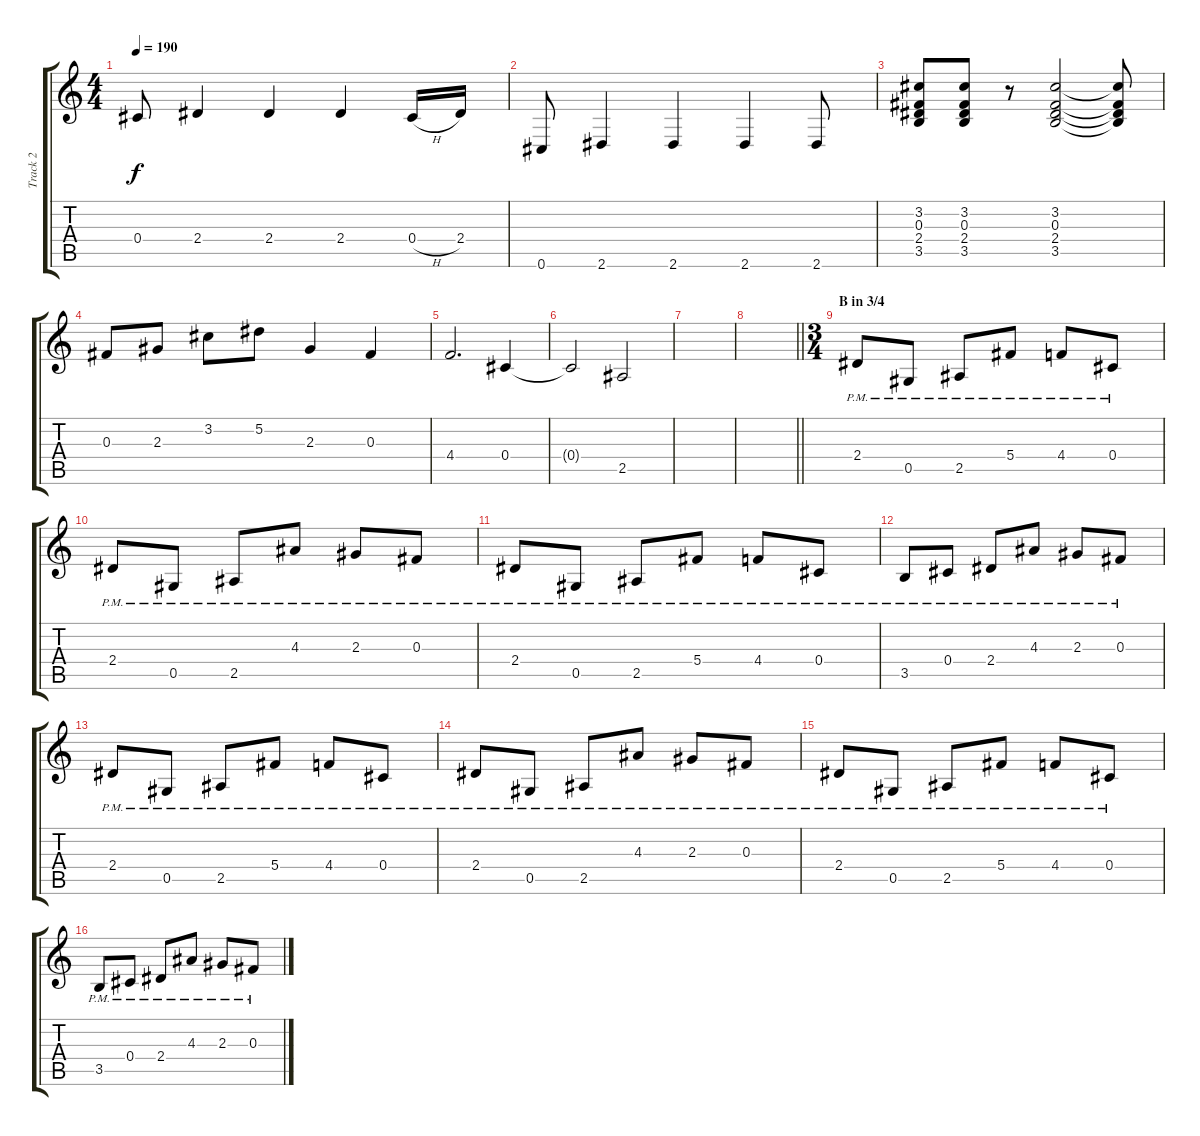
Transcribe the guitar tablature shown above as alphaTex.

\track ("Track 2" "Track 2") {instrument distortionguitar}
\staff {score tabs}
\tuning (Eb4 Bb3 Gb3 Db3 Ab2 Db2) {hide}
\ts (4 4)
\tempo 190
\clef g2
\ks c
0.4.8{dy f} 2.4.4 2.4.4 2.4.4 0.4{h}.16 2.4.16 |
0.6.8 2.6.4 2.6.4 2.6.4 2.6.8 |
(3.2 0.3 2.4 3.5).8 (3.2 0.3 2.4 3.5).8 r.8 (3.2 0.3 2.4 3.5).2 (3.2{t} 0.3{t} 2.4{t} 3.5{t}).8 |
0.3.8 2.3.8 3.2.8 5.2.8 2.3.4 0.3.4 |
4.4.2{d} 0.4.4 |
0.4{t}.2 2.5.2 |
|
\barLineRight lightlight
|
\ts (3 4)
\section ("" "B in 3/4")
2.4{pm}.8{instrument electricguitarjazz} 0.5{pm}.8 2.5{pm}.8 5.4{pm}.8 4.4{pm}.8 0.4{pm}.8 |
2.4{pm}.8 0.5{pm}.8 2.5{pm}.8 4.3{pm}.8 2.3{pm}.8 0.3{pm}.8 |
2.4{pm}.8 0.5{pm}.8 2.5{pm}.8 5.4{pm}.8 4.4{pm}.8 0.4{pm}.8 |
3.5{pm}.8 0.4{pm}.8 2.4{pm}.8 4.3{pm}.8 2.3{pm}.8 0.3{pm}.8 |
2.4{pm}.8 0.5{pm}.8 2.5{pm}.8 5.4{pm}.8 4.4{pm}.8 0.4{pm}.8 |
2.4{pm}.8 0.5{pm}.8 2.5{pm}.8 4.3{pm}.8 2.3{pm}.8 0.3{pm}.8 |
2.4{pm}.8 0.5{pm}.8 2.5{pm}.8 5.4{pm}.8 4.4{pm}.8 0.4{pm}.8 |
3.5{pm}.8 0.4{pm}.8 2.4{pm}.8 4.3{pm}.8 2.3{pm}.8 0.3{pm}.8
